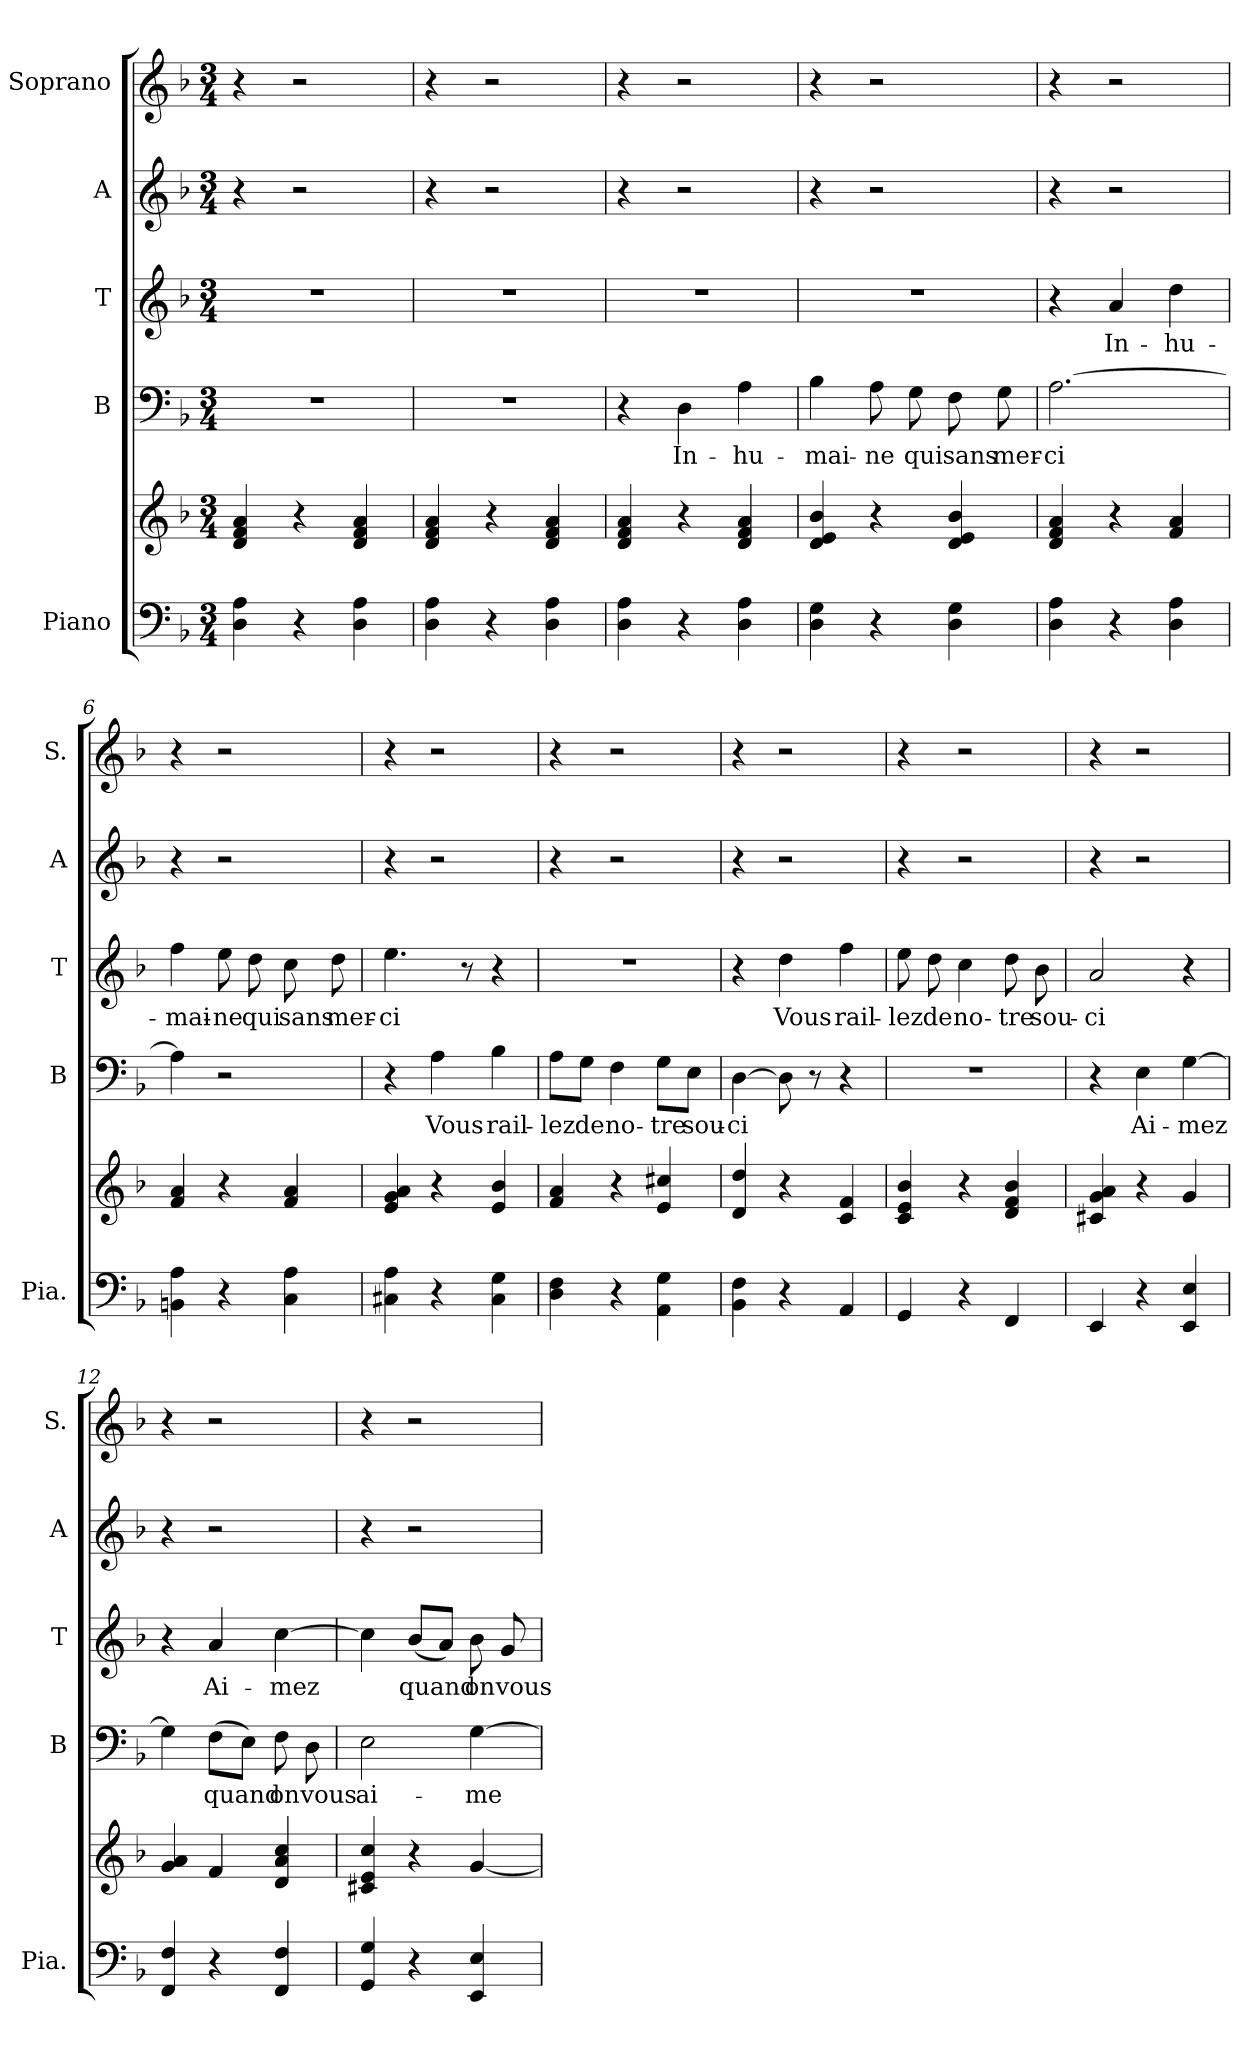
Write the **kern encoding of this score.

**kern	**kern	**kern	**text	**kern	**text	**kern	**kern
*part5	*part5	*part4	*part4	*part3	*part3	*part2	*part1
*staff6	*staff5	*staff4	*staff4	*staff3	*staff3	*staff2	*staff1
*I"Piano	*	*I"B	*	*I"T	*	*I"A	*I"Soprano
*I'Pia.	*	*I'B	*	*I'T	*	*I'A	*I'S.
*clefF4	*clefG2	*clefF4	*	*clefG2	*	*clefG2	*clefG2
*k[b-]	*k[b-]	*k[b-]	*	*k[b-]	*	*k[b-]	*k[b-]
*M3/4	*M3/4	*M3/4	*	*M3/4	*	*M3/4	*M3/4
*MM90	*MM90	*MM90	*	*MM90	*	*MM90	*MM90
=1	=1	=1	=1	=1	=1	=1	=1
4D\ 4A\	4d/ 4f/ 4a/	2.r	.	2.r	.	4r	4r
4r	4r	.	.	.	.	2r	2r
4D\ 4A\	4d/ 4f/ 4a/	.	.	.	.	.	.
=2	=2	=2	=2	=2	=2	=2	=2
4D\ 4A\	4d/ 4f/ 4a/	2.r	.	2.r	.	4r	4r
4r	4r	.	.	.	.	2r	2r
4D\ 4A\	4d/ 4f/ 4a/	.	.	.	.	.	.
=3	=3	=3	=3	=3	=3	=3	=3
4D\ 4A\	4d/ 4f/ 4a/	4r	.	2.r	.	4r	4r
!	!	!	!LO:LY:b	!	!	!	!
4r	4r	4D\	In-	.	.	2r	2r
!	!	!	!LO:LY:b	!	!	!	!
4D\ 4A\	4d/ 4f/ 4a/	4A\	-hu-	.	.	.	.
=4	=4	=4	=4	=4	=4	=4	=4
!	!	!	!LO:LY:b	!	!	!	!
4D\ 4G\	4d/ 4e/ 4b-/	4B-\	-mai-	2.r	.	4r	4r
!	!	!	!LO:LY:b	!	!	!	!
4r	4r	8A\	-ne	.	.	2r	2r
!	!	!	!LO:LY:b	!	!	!	!
.	.	8G\	qui	.	.	.	.
!	!	!	!LO:LY:b	!	!	!	!
4D\ 4G\	4d/ 4e/ 4b-/	8F\	sans	.	.	.	.
!	!	!	!LO:LY:b	!	!	!	!
.	.	8G\	mer-	.	.	.	.
=5	=5	=5	=5	=5	=5	=5	=5
!	!	!	!LO:LY:b	!	!	!	!
4D\ 4A\	4d/ 4f/ 4a/	[2.A\	-ci	4r	.	4r	4r
!	!	!	!	!	!LO:LY:b	!	!
4r	4r	.	.	4a/	In-	2r	2r
!	!	!	!	!	!LO:LY:b	!	!
4D\ 4A\	4f/ 4a/	.	.	4dd\	-hu-	.	.
=6	=6	=6	=6	=6	=6	=6	=6
!	!	!	!	!	!LO:LY:b	!	!
4BBn\ 4A\	4f/ 4a/	4A\]	.	4ff\	-mai-	4r	4r
!	!	!	!	!	!LO:LY:b	!	!
4r	4r	2r	.	8ee\	-ne	2r	2r
!	!	!	!	!	!LO:LY:b	!	!
.	.	.	.	8dd\	qui	.	.
!	!	!	!	!	!LO:LY:b	!	!
4C\ 4A\	4f/ 4a/	.	.	8cc\	sans	.	.
!	!	!	!	!	!LO:LY:b	!	!
.	.	.	.	8dd\	mer-	.	.
!!LO:LB:g=z
=7	=7	=7	=7	=7	=7	=7	=7
!	!	!	!	!	!LO:LY:b	!	!
4C#X\ 4A\	4e/ 4g/ 4a/	4r	.	4.ee\	-ci	4r	4r
!	!	!	!LO:LY:b	!	!	!	!
4r	4r	4A\	Vous	.	.	2r	2r
.	.	.	.	8r	.	.	.
!	!	!	!LO:LY:b	!	!	!	!
4C#\ 4G\	4e/ 4b-/	4B-\	rail-	4r	.	.	.
=8	=8	=8	=8	=8	=8	=8	=8
!	!	!	!LO:LY:b	!	!	!	!
4D\ 4F\	4f/ 4a/	8A\L	-lez	2.r	.	4r	4r
!	!	!	!LO:LY:b	!	!	!	!
.	.	8G\J	de	.	.	.	.
!	!	!	!LO:LY:b	!	!	!	!
4r	4r	4F\	no-	.	.	2r	2r
!	!	!	!LO:LY:b	!	!	!	!
4AA\ 4G\	4e/ 4cc#X/	8G\L	-tre	.	.	.	.
!	!	!	!LO:LY:b	!	!	!	!
.	.	8E\J	sou-	.	.	.	.
=9	=9	=9	=9	=9	=9	=9	=9
!	!	!	!LO:LY:b	!	!	!	!
4BB-\ 4F\	4d/ 4dd/	[4D\	-ci	4r	.	4r	4r
!	!	!	!	!	!LO:LY:b	!	!
4r	4r	8D\]	.	4dd\	Vous	2r	2r
.	.	8r	.	.	.	.	.
!	!	!	!	!	!LO:LY:b	!	!
4AA/	4c/ 4f/	4r	.	4ff\	rail-	.	.
=10	=10	=10	=10	=10	=10	=10	=10
!	!	!	!	!	!LO:LY:b	!	!
4GG/	4c/ 4e/ 4b-/	2.r	.	8ee\	-lez	4r	4r
!	!	!	!	!	!LO:LY:b	!	!
.	.	.	.	8dd\	de	.	.
!	!	!	!	!	!LO:LY:b	!	!
4r	4r	.	.	4cc\	no-	2r	2r
!	!	!	!	!	!LO:LY:b	!	!
4FF/	4d/ 4f/ 4b-/	.	.	8dd\	-tre	.	.
!	!	!	!	!	!LO:LY:b	!	!
.	.	.	.	8b-\	sou-	.	.
=11	=11	=11	=11	=11	=11	=11	=11
!	!	!	!	!	!LO:LY:b	!	!
4EE/	4c#X/ 4g/ 4a/	4r	.	2a/	-ci	4r	4r
!	!	!	!LO:LY:b	!	!	!	!
4r	4r	4E\	Ai-	.	.	2r	2r
!	!	!	!LO:LY:b	!	!	!	!
4EE/ 4E/	4g/	[4G\	-mez	4r	.	.	.
=12	=12	=12	=12	=12	=12	=12	=12
4FF/ 4F/	4g/ 4a/	4G\]	.	4r	.	4r	4r
!	!	!	!LO:LY:b	!	!LO:LY:b	!	!
4r	4f/	(>8F\L	quand	4a/	Ai-	2r	2r
.	.	8E\J)	.	.	.	.	.
!	!	!	!LO:LY:b	!	!LO:LY:b	!	!
4FF/ 4F/	4d/ 4a/ 4cc/	8F\	on	[4cc\	-mez	.	.
!	!	!	!LO:LY:b	!	!	!	!
.	.	8D\	vous	.	.	.	.
!!LO:LB:g=z
=13	=13	=13	=13	=13	=13	=13	=13
!	!	!	!LO:LY:b	!	!	!	!
4GG/ 4G/	4c#X/ 4e/ 4cc/	2E\	ai-	4cc\]	.	4r	4r
!	!	!	!	!	!LO:LY:b	!	!
4r	4r	.	.	(<8b-/L	quand	2r	2r
.	.	.	.	8a/J)	.	.	.
!	!	!	!LO:LY:b	!	!LO:LY:b	!	!
4EE/ 4E/	[4g/	[4G\	-me	8b-\	on	.	.
!	!	!	!	!	!LO:LY:b	!	!
.	.	.	.	8g/	vous	.	.
=	=	=	=	=	=	=	=
*-	*-	*-	*-	*-	*-	*-	*-
